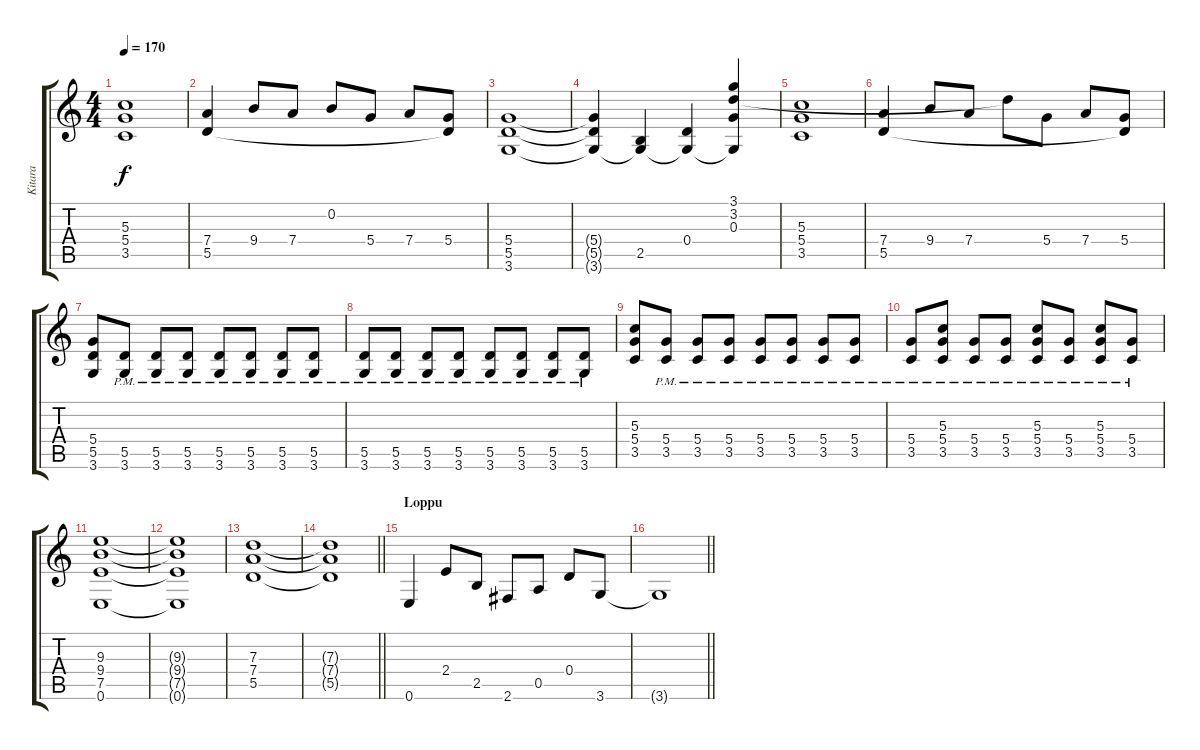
\track ("Kitara" "Kitara") {instrument acousticguitarsteel}
\staff {score tabs}
\tuning (E4 B3 G3 D3 A2 E2) {hide}
\ts (4 4)
\tempo 170
\clef g2
\ks c
(5.3 5.4 3.5).1{dy f} |
(7.4 5.5).4 9.4.8 7.4.8 0.2.8 5.4.8 7.4.8 (5.4 5.5{t}).8 |
(5.4 5.5 3.6).1 |
(5.4{t} 5.5{t} 3.6{t}).4 (2.5 3.6{t}).4 (0.4 3.6{t}).4 (3.1 3.2 0.3 3.6{t}).4 |
(5.3 5.4 3.5).1 |
(7.4 5.5).4 9.4.8 7.4.8 3.2{t}.8 5.4.8 7.4.8 (5.4 5.5{t}).8 |
(5.4 5.5 3.6).8{instrument overdrivenguitar} (5.5 3.6{pm}).8 (5.5 3.6{pm}).8 (5.5 3.6{pm}).8 (5.5 3.6{pm}).8 (5.5 3.6{pm}).8 (5.5 3.6{pm}).8 (5.5 3.6{pm}).8 |
(5.5 3.6{pm}).8 (5.5 3.6{pm}).8 (5.5 3.6{pm}).8 (5.5 3.6{pm}).8 (5.5 3.6{pm}).8 (5.5 3.6{pm}).8 (5.5 3.6{pm}).8 (5.5 3.6{pm}).8 |
(5.3 5.4 3.5).8 (5.4 3.5{pm}).8 (5.4 3.5{pm}).8 (5.4 3.5{pm}).8 (5.4 3.5{pm}).8 (5.4 3.5{pm}).8 (5.4 3.5{pm}).8 (5.4 3.5{pm}).8 |
(5.4 3.5{pm}).8 (5.3 5.4 3.5{pm}).8 (5.4 3.5{pm}).8 (5.4 3.5{pm}).8 (5.3 5.4 3.5{pm}).8 (5.4 3.5{pm}).8 (5.3 5.4 3.5{pm}).8 (5.4 3.5{pm}).8 |
(9.3 9.4 7.5 0.6).1 |
(9.3{t} 9.4{t} 7.5{t} 0.6{t}).1 |
(7.3 7.4 5.5).1 |
\barLineRight lightlight
(7.3{t} 7.4{t} 5.5{t}).1 |
\section ("" "Loppu")
0.6.4 2.4.8 2.5.8 2.6.8 0.5.8 0.4.8 3.6.8 |
\barLineRight lightlight
3.6{t}.1
